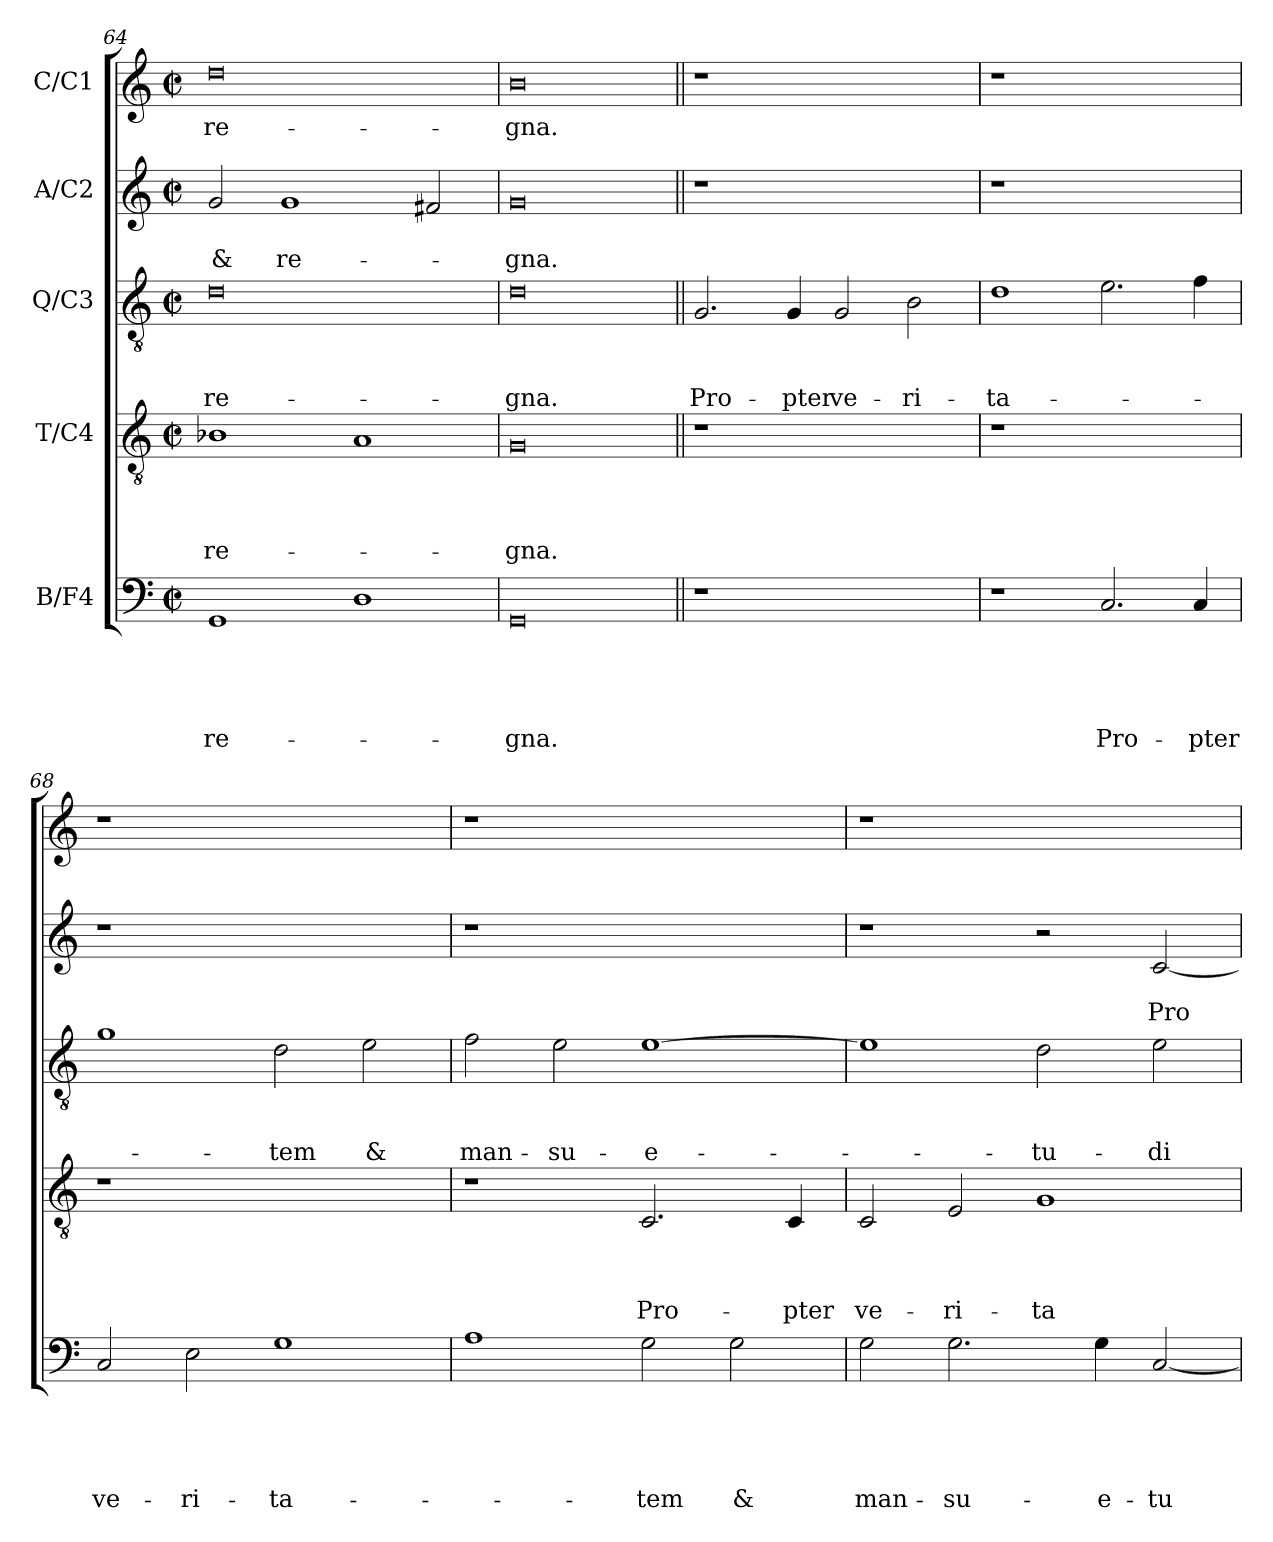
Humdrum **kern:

**kern	**text	**text	**text	**text	**text	**kern	**text	**text	**text	**text	**kern	**text	**text	**text	**kern	**text	**text	**kern	**text
*part5	*part5	*part5	*part5	*part5	*part5	*part4	*part4	*part4	*part4	*part4	*part3	*part3	*part3	*part3	*part2	*part2	*part2	*part1	*part1
*staff5	*staff5	*staff5	*staff5	*staff5	*staff5	*staff4	*staff4	*staff4	*staff4	*staff4	*staff3	*staff3	*staff3	*staff3	*staff2	*staff2	*staff2	*staff1	*staff1
*I"B/F4	*	*	*	*	*	*I"T/C4	*	*	*	*	*I"Q/C3	*	*	*	*I"A/C2	*	*	*I"C/C1	*
*clefF4	*	*	*	*	*	*clefGv2	*	*	*	*	*clefGv2	*	*	*	*clefG2	*	*	*clefG2	*
*k[]	*	*	*	*	*	*k[]	*	*	*	*	*k[]	*	*	*	*k[]	*	*	*k[]	*
*C:	*	*	*	*	*	*C:	*	*	*	*	*C:	*	*	*	*C:	*	*	*C:	*
*M2/2	*	*	*	*	*	*M2/2	*	*	*	*	*M2/2	*	*	*	*M2/2	*	*	*M2/2	*
*met(c|)	*	*	*	*	*	*met(c|)	*	*	*	*	*met(c|)	*	*	*	*met(c|)	*	*	*met(c|)	*
=64	=64	=64	=64	=64	=64	=64	=64	=64	=64	=64	=64	=64	=64	=64	=64	=64	=64	=64	=64
!	!	!	!	!	!LO:LY:b	!	!	!	!	!LO:LY:b	!	!	!	!LO:LY:b	!	!	!LO:LY:b	!	!LO:LY:b
1GG	.	.	.	.	re-	1B-X	.	.	.	re-	0d	.	.	re-	2g/	.	&	0dd	re-
!	!	!	!	!	!	!	!	!	!	!	!	!	!	!	!	!	!LO:LY:b	!	!
.	.	.	.	.	.	.	.	.	.	.	.	.	.	.	1g	.	re-	.	.
1D	.	.	.	.	.	1A	.	.	.	.	.	.	.	.	.	.	.	.	.
.	.	.	.	.	.	.	.	.	.	.	.	.	.	.	2f#X/	.	.	.	.
=65	=65	=65	=65	=65	=65	=65	=65	=65	=65	=65	=65	=65	=65	=65	=65	=65	=65	=65	=65
!	!	!	!	!	!LO:LY:b	!	!	!	!	!LO:LY:b	!	!	!	!LO:LY:b	!	!	!LO:LY:b	!	!LO:LY:b
0GG	.	.	.	.	-gna.	0G	.	.	.	-gna.	0d	.	.	-gna.	0g	.	-gna.	0b	-gna.
!!LO:LB:g=z
=66||	=66||	=66||	=66||	=66||	=66||	=66||	=66||	=66||	=66||	=66||	=66||	=66||	=66||	=66||	=66||	=66||	=66||	=66||	=66||
!	!	!	!	!	!	!	!	!	!	!	!	!	!	!LO:LY:b	!	!	!	!	!
1r	.	.	.	.	.	1r	.	.	.	.	2.G/	.	.	Pro-	1r	.	.	1r	.
!	!	!	!	!	!	!	!	!	!	!	!	!	!	!LO:LY:b	!	!	!	!	!
.	.	.	.	.	.	.	.	.	.	.	4G/	.	.	-pter	.	.	.	.	.
!	!	!	!	!	!	!	!	!	!	!	!	!	!	!LO:LY:b	!	!	!	!	!
1ryy	.	.	.	.	.	1ryy	.	.	.	.	2G/	.	.	ve-	1ryy	.	.	1ryy	.
!	!	!	!	!	!	!	!	!	!	!	!	!	!	!LO:LY:b	!	!	!	!	!
.	.	.	.	.	.	.	.	.	.	.	2B\	.	.	-ri-	.	.	.	.	.
=67	=67	=67	=67	=67	=67	=67	=67	=67	=67	=67	=67	=67	=67	=67	=67	=67	=67	=67	=67
!	!	!	!	!	!	!	!	!	!	!	!	!	!	!LO:LY:b	!	!	!	!	!
1r	.	.	.	.	.	1r	.	.	.	.	1d	.	.	-ta-	1r	.	.	1r	.
!	!	!	!	!	!LO:LY:b	!	!	!	!	!	!	!	!	!	!	!	!	!	!
2.C/	.	.	.	.	Pro-	1ryy	.	.	.	.	2.e\	.	.	.	1ryy	.	.	1ryy	.
!	!	!	!	!	!LO:LY:b	!	!	!	!	!	!	!	!	!	!	!	!	!	!
4C/	.	.	.	.	-pter	.	.	.	.	.	4f\	.	.	.	.	.	.	.	.
=68	=68	=68	=68	=68	=68	=68	=68	=68	=68	=68	=68	=68	=68	=68	=68	=68	=68	=68	=68
!	!	!	!	!	!LO:LY:b	!	!	!	!	!	!	!	!	!	!	!	!	!	!
2C/	.	.	.	.	ve-	1r	.	.	.	.	1g	.	.	.	1r	.	.	1r	.
!	!	!	!	!	!LO:LY:b	!	!	!	!	!	!	!	!	!	!	!	!	!	!
2E\	.	.	.	.	-ri-	.	.	.	.	.	.	.	.	.	.	.	.	.	.
!	!	!	!	!	!LO:LY:b	!	!	!	!	!	!	!	!	!LO:LY:b	!	!	!	!	!
1G	.	.	.	.	-ta-	1ryy	.	.	.	.	2d\	.	.	-tem	1ryy	.	.	1ryy	.
!	!	!	!	!	!	!	!	!	!	!	!	!	!	!LO:LY:b	!	!	!	!	!
.	.	.	.	.	.	.	.	.	.	.	2e\	.	.	&	.	.	.	.	.
=69	=69	=69	=69	=69	=69	=69	=69	=69	=69	=69	=69	=69	=69	=69	=69	=69	=69	=69	=69
!	!	!	!	!	!	!	!	!	!	!	!	!	!	!LO:LY:b	!	!	!	!	!
1A	.	.	.	.	.	1r	.	.	.	.	2f\	.	.	man-	1r	.	.	1r	.
!	!	!	!	!	!	!	!	!	!	!	!	!	!	!LO:LY:b	!	!	!	!	!
.	.	.	.	.	.	.	.	.	.	.	2e\	.	.	-su-	.	.	.	.	.
!	!	!	!	!	!LO:LY:b	!	!	!	!	!LO:LY:b	!	!	!	!LO:LY:b	!	!	!	!	!
2G\	.	.	.	.	-tem	2.C/	.	.	.	Pro-	[1e	.	.	-e-	1ryy	.	.	1ryy	.
!	!	!	!	!	!LO:LY:b	!	!	!	!	!	!	!	!	!	!	!	!	!	!
2G\	.	.	.	.	&	.	.	.	.	.	.	.	.	.	.	.	.	.	.
!	!	!	!	!	!	!	!	!	!	!LO:LY:b	!	!	!	!	!	!	!	!	!
.	.	.	.	.	.	4C/	.	.	.	-pter	.	.	.	.	.	.	.	.	.
=70	=70	=70	=70	=70	=70	=70	=70	=70	=70	=70	=70	=70	=70	=70	=70	=70	=70	=70	=70
!	!	!	!	!	!LO:LY:b	!	!	!	!	!LO:LY:b	!	!	!	!	!	!	!	!	!
2G\	.	.	.	.	man-	2C/	.	.	.	ve-	1e]	.	.	.	1r	.	.	1r	.
!	!	!	!	!	!LO:LY:b	!	!	!	!	!LO:LY:b	!	!	!	!	!	!	!	!	!
2.G\	.	.	.	.	-su-	2E/	.	.	.	-ri-	.	.	.	.	.	.	.	.	.
!	!	!	!	!	!	!	!	!	!	!LO:LY:b	!	!	!	!LO:LY:b	!	!	!	!	!
.	.	.	.	.	.	1G	.	.	.	-ta-	2d\	.	.	-tu-	2r	.	.	1ryy	.
!	!	!	!	!	!LO:LY:b	!	!	!	!	!	!	!	!	!	!	!	!	!	!
4G\	.	.	.	.	-e-	.	.	.	.	.	.	.	.	.	.	.	.	.	.
!	!	!	!	!	!LO:LY:b	!	!	!	!	!	!	!	!	!LO:LY:b	!	!	!LO:LY:b	!	!
[2C/	.	.	.	.	-tu-	.	.	.	.	.	2e\	.	.	-di-	[2c/	.	Pro-	.	.
=	=	=	=	=	=	=	=	=	=	=	=	=	=	=	=	=	=	=	=
*-	*-	*-	*-	*-	*-	*-	*-	*-	*-	*-	*-	*-	*-	*-	*-	*-	*-	*-	*-
